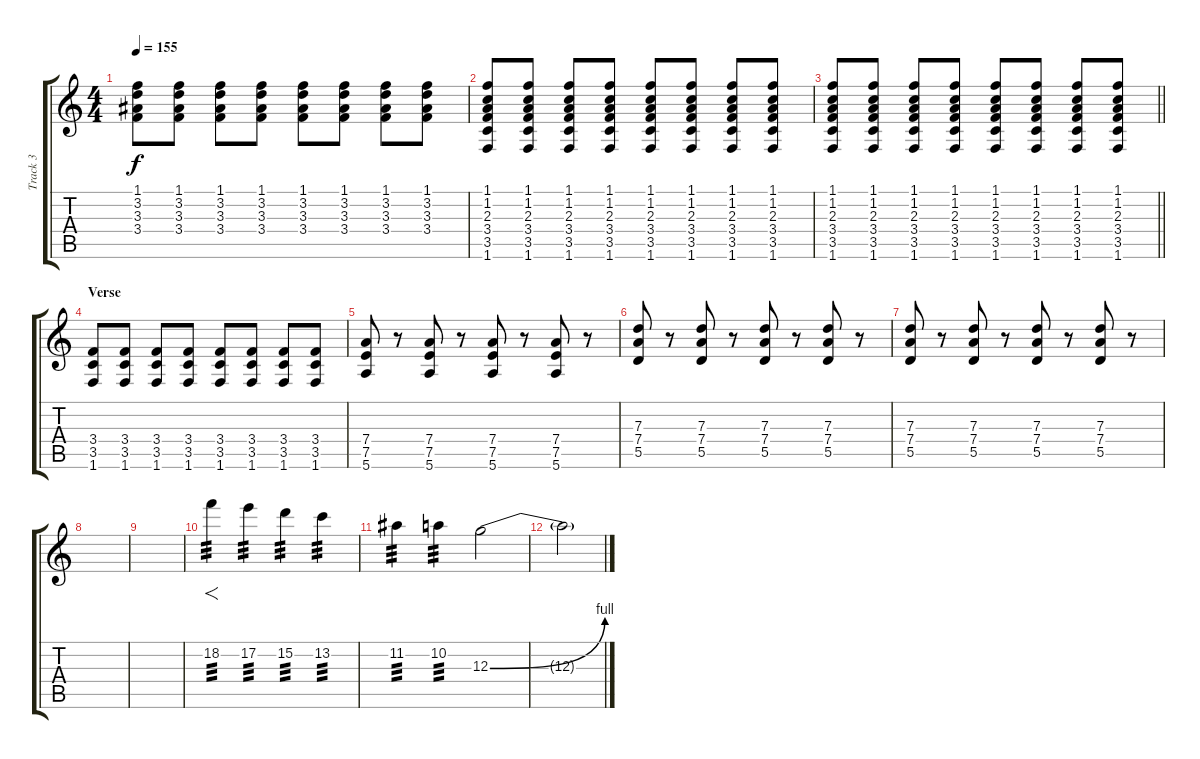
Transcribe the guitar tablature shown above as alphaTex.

\track ("Track 3" "Track 3") {instrument overdrivenguitar}
\staff {score tabs}
\tuning (E4 B3 G3 D3 A2 E2) {hide}
\ts (4 4)
\tempo 155
\clef g2
\ks c
(1.1 3.2 3.3 3.4).8{dy f} (1.1 3.2 3.3 3.4).8 (1.1 3.2 3.3 3.4).8 (1.1 3.2 3.3 3.4).8 (1.1 3.2 3.3 3.4).8 (1.1 3.2 3.3 3.4).8 (1.1 3.2 3.3 3.4).8 (1.1 3.2 3.3 3.4).8 |
(1.1 1.2 2.3 3.4 3.5 1.6).8 (1.1 1.2 2.3 3.4 3.5 1.6).8 (1.1 1.2 2.3 3.4 3.5 1.6).8 (1.1 1.2 2.3 3.4 3.5 1.6).8 (1.1 1.2 2.3 3.4 3.5 1.6).8 (1.1 1.2 2.3 3.4 3.5 1.6).8 (1.1 1.2 2.3 3.4 3.5 1.6).8 (1.1 1.2 2.3 3.4 3.5 1.6).8 |
\barLineRight lightlight
(1.1 1.2 2.3 3.4 3.5 1.6).8 (1.1 1.2 2.3 3.4 3.5 1.6).8 (1.1 1.2 2.3 3.4 3.5 1.6).8 (1.1 1.2 2.3 3.4 3.5 1.6).8 (1.1 1.2 2.3 3.4 3.5 1.6).8 (1.1 1.2 2.3 3.4 3.5 1.6).8 (1.1 1.2 2.3 3.4 3.5 1.6).8 (1.1 1.2 2.3 3.4 3.5 1.6).8 |
\section ("" "Verse")
(3.4 3.5 1.6).8 (3.4 3.5 1.6).8 (3.4 3.5 1.6).8 (3.4 3.5 1.6).8 (3.4 3.5 1.6).8 (3.4 3.5 1.6).8 (3.4 3.5 1.6).8 (3.4 3.5 1.6).8 |
(7.4 7.5 5.6).8 r.8 (7.4 7.5 5.6).8 r.8 (7.4 7.5 5.6).8 r.8 (7.4 7.5 5.6).8 r.8 |
(7.3 7.4 5.5).8 r.8 (7.3 7.4 5.5).8 r.8 (7.3 7.4 5.5).8 r.8 (7.3 7.4 5.5).8 r.8 |
(7.3 7.4 5.5).8 r.8 (7.3 7.4 5.5).8 r.8 (7.3 7.4 5.5).8 r.8 (7.3 7.4 5.5).8 r.8 |
|
|
18.2.4{f tp 3} 17.2.4{tp 3} 15.2.4{tp 3} 13.2.4{tp 3} |
11.2.4{tp 3} 10.2.4{tp 3} 12.3{be (bend 0 0 60 4)}.2 |
12.3{t}.2
